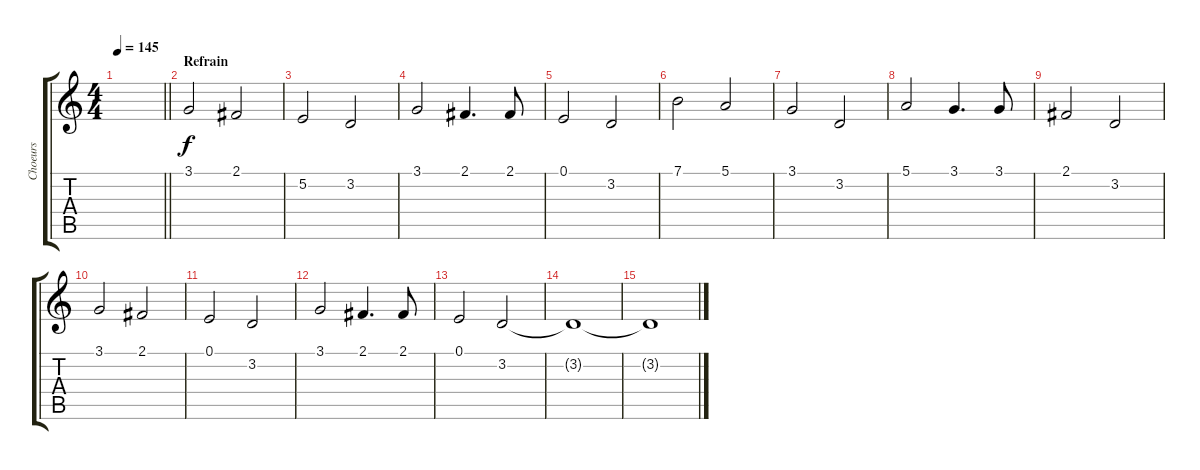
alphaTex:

\track ("Choeurs" "Choeurs") {instrument lead1square}
\staff {score tabs}
\tuning (E4 B3 G3 D3 A2 E2) {hide}
\ts (4 4)
\tempo 145
\clef g2
\barLineRight lightlight
\ks c
|
\section ("" "Refrain")
3.1.2 2.1.2 |
5.2.2 3.2.2 |
3.1.2 2.1.4{d} 2.1.8 |
0.1.2 3.2.2 |
7.1.2 5.1.2 |
3.1.2 3.2.2 |
5.1.2 3.1.4{d} 3.1.8 |
2.1.2 3.2.2 |
3.1.2 2.1.2 |
0.1.2 3.2.2 |
3.1.2 2.1.4{d} 2.1.8 |
0.1.2 3.2.2 |
3.2{t}.1 |
3.2{t}.1
